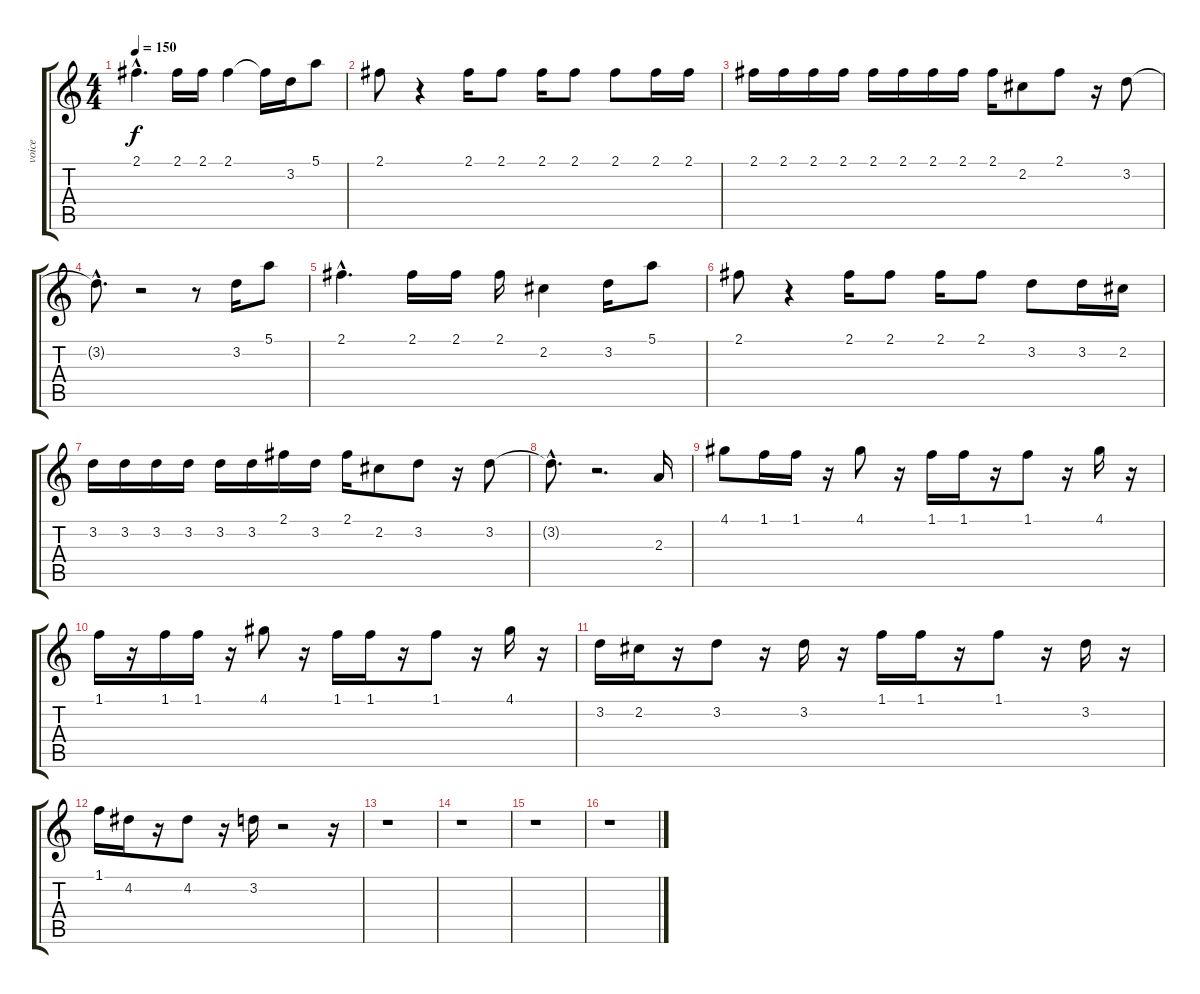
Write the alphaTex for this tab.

\track ("voice" "voice") {instrument fretlessbass}
\staff {score tabs}
\tuning (E4 B3 G3 D3 A2 E2) {hide}
\ts (4 4)
\tempo 150
\clef g2
\ks c
2.1{hac}.4{d dy f} 2.1.16 2.1.16 2.1.4 2.1{t}.16 3.2.16 5.1.8 |
2.1.8 r.4 2.1.16 2.1.8 2.1.16 2.1.8 2.1.8 2.1.16 2.1.16 |
2.1.16 2.1.16 2.1.16 2.1.16 2.1.16 2.1.16 2.1.16 2.1.16 2.1.16 2.2.8 2.1.8 r.16 3.2.8 |
3.2{hac t}.8{d} r.2 r.8 3.2.16 5.1.8 |
2.1{hac}.4{d} 2.1.16 2.1.16 2.1.16 2.2.4 3.2.16 5.1.8 |
2.1.8 r.4 2.1.16 2.1.8 2.1.16 2.1.8 3.2.8 3.2.16 2.2.16 |
3.2.16 3.2.16 3.2.16 3.2.16 3.2.16 3.2.16 2.1.16 3.2.16 2.1.16 2.2.8 3.2.8 r.16 3.2.8 |
3.2{hac t}.8{d} r.2{d} 2.3.16 |
4.1.8 1.1.16 1.1.16 r.16 4.1.8 r.16 1.1.16 1.1.16 r.16 1.1.8 r.16 4.1.16 r.16 |
1.1.16 r.16 1.1.16 1.1.16 r.16 4.1.8 r.16 1.1.16 1.1.16 r.16 1.1.8 r.16 4.1.16 r.16 |
3.2.16 2.2.16 r.16 3.2.8 r.16 3.2.16 r.16 1.1.16 1.1.16 r.16 1.1.8 r.16 3.2.16 r.16 |
1.1.16 4.2.16 r.16 4.2.8 r.16 3.2.16 r.2 r.16 |
r.1 |
r.1 |
r.1 |
r.1
